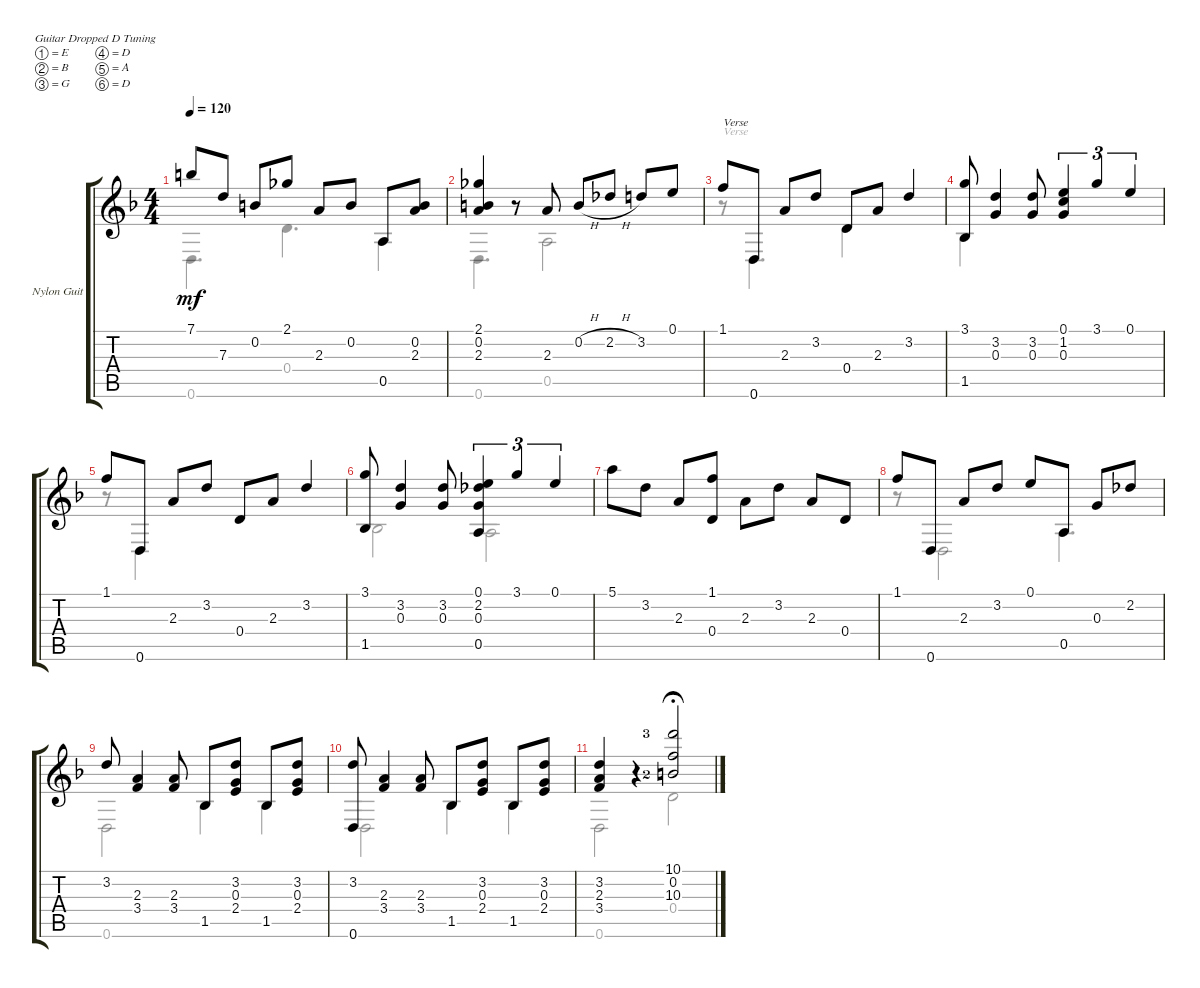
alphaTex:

\defaultSystemsLayout 4
\bracketExtendMode groupsimilarinstruments
\firstSystemTrackNameOrientation horizontal
\otherSystemsTrackNameOrientation horizontal
\track ("Nylon Guitar" "Nylon Guit") {instrument acousticguitarsteel}
\staff {score tabs}
\tuning (E4 B3 G3 D3 A2 D2)
\voice
\ts (4 4)
\tempo 120
\clef g2
\ks dminor
7.1.8{dy mf} 7.3.8 0.2.8 2.1.8 2.3.8 0.2.8 0.5.8 (0.2 2.3).8 |
(2.1 0.2 2.3).4 r.8 2.3.8 0.2{h}.8 2.2{h}.8 3.2.8 0.1.8 |
1.1.8{txt "Verse"} 0.6.8 2.3.8 3.2.8 0.4.8 2.3.8 3.2.4 |
(3.1 1.5).8 (3.2 0.3).4 (0.3 3.2).8 (0.1 1.2 0.3).4{tu (3 2)} 3.1.4{tu (3 2)} 0.1.4{tu (3 2)} |
1.1.8 0.6.8 2.3.8 3.2.8 0.4.8 2.3.8 3.2.4 |
(3.1 1.5).8 (3.2 0.3).4 (0.3 3.2).8 (0.1 2.2 0.3 0.5).4{tu (3 2)} 3.1.4{tu (3 2)} 0.1.4{tu (3 2)} |
5.1.8 3.2.8 2.3.8 (0.4 1.1).8 2.3.8 3.2.8 2.3.8 0.4.8 |
1.1.8 0.6.8 2.3.8 3.2.8 0.1.8 0.5.8 0.3.8 2.2.8 |
3.2.8 (2.3 3.4).4 (3.4 2.3).8 1.5.8 (3.2 0.3 2.4).8 1.5.8 (3.2 0.3 2.4).8 |
(3.2 0.6).8 (2.3 3.4).4 (3.4 2.3).8 1.5.8 (3.2 0.3 2.4).8 1.5.8 (3.2 0.3 2.4).8 |
(3.2 2.3 3.4).4 r.4 (10.1{lf 4} 0.2{lf 3} 10.3).2{fermata (medium 0)}
\voice
\clef g2
\ottava regular
\simile none
\ks dminor
0.6.4{d dy mf} 0.4.4{d} 0.5.4 |
0.6.4{d} 0.5.2 |
r.8{txt "Verse"} 0.6.4{d} 0.4.4 |
1.5.4 |
r.8 0.6.4 |
1.5.2 0.5.2 |
|
r.8 0.6.2 0.5.4{d} |
0.6.2 1.5.4 1.5.4 |
0.6.2 1.5.4 1.5.4 |
0.6.2 0.4.2{fermata (medium 0)}
